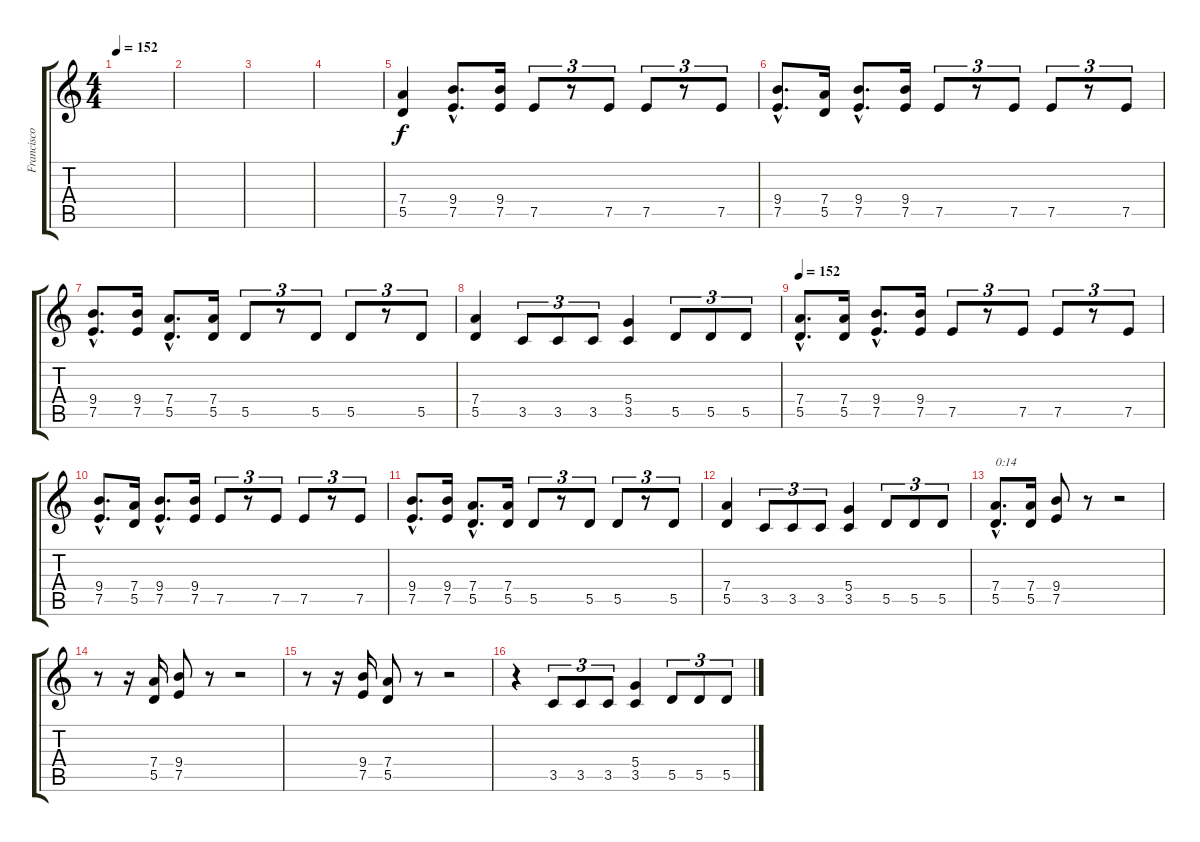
\track ("Francisco \"Tony Hawks\" Cresp" "Francisco ") {instrument overdrivenguitar}
\staff {score tabs}
\tuning (E4 B3 G3 D3 A2 E2) {hide}
\ts (4 4)
\tempo 152
\clef g2
\ks c
|
|
|
|
(7.4 5.5).4 (9.4{hac} 7.5{hac}).8{d} (9.4 7.5).16 7.5.8{tu (3 2)} r.8{tu (3 2)} 7.5.8{tu (3 2)} 7.5.8{tu (3 2)} r.8{tu (3 2)} 7.5.8{tu (3 2)} |
(9.4{hac} 7.5{hac}).8{d} (7.4 5.5).16 (9.4{hac} 7.5{hac}).8{d} (9.4 7.5).16 7.5.8{tu (3 2)} r.8{tu (3 2)} 7.5.8{tu (3 2)} 7.5.8{tu (3 2)} r.8{tu (3 2)} 7.5.8{tu (3 2)} |
(9.4{hac} 7.5{hac}).8{d} (9.4 7.5).16 (7.4{hac} 5.5{hac}).8{d} (7.4 5.5).16 5.5.8{tu (3 2)} r.8{tu (3 2)} 5.5.8{tu (3 2)} 5.5.8{tu (3 2)} r.8{tu (3 2)} 5.5.8{tu (3 2)} |
(7.4 5.5).4 3.5.8{tu (3 2)} 3.5.8{tu (3 2)} 3.5.8{tu (3 2)} (5.4 3.5).4 5.5.8{tu (3 2)} 5.5.8{tu (3 2)} 5.5.8{tu (3 2)} |
\tempo 152
(7.4{hac} 5.5{hac}).8{d} (7.4 5.5).16 (9.4{hac} 7.5{hac}).8{d} (9.4 7.5).16 7.5.8{tu (3 2)} r.8{tu (3 2)} 7.5.8{tu (3 2)} 7.5.8{tu (3 2)} r.8{tu (3 2)} 7.5.8{tu (3 2)} |
(9.4{hac} 7.5{hac}).8{d} (7.4 5.5).16 (9.4{hac} 7.5{hac}).8{d} (9.4 7.5).16 7.5.8{tu (3 2)} r.8{tu (3 2)} 7.5.8{tu (3 2)} 7.5.8{tu (3 2)} r.8{tu (3 2)} 7.5.8{tu (3 2)} |
(9.4{hac} 7.5{hac}).8{d} (9.4 7.5).16 (7.4{hac} 5.5{hac}).8{d} (7.4 5.5).16 5.5.8{tu (3 2)} r.8{tu (3 2)} 5.5.8{tu (3 2)} 5.5.8{tu (3 2)} r.8{tu (3 2)} 5.5.8{tu (3 2)} |
(7.4 5.5).4 3.5.8{tu (3 2)} 3.5.8{tu (3 2)} 3.5.8{tu (3 2)} (5.4 3.5).4 5.5.8{tu (3 2)} 5.5.8{tu (3 2)} 5.5.8{tu (3 2)} |
(7.4{hac} 5.5{hac}).8{d txt "0:14"} (7.4 5.5).16 (9.4 7.5).8 r.8 r.2 |
r.8 r.16 (7.4 5.5).16 (9.4 7.5).8 r.8 r.2 |
r.8 r.16 (9.4 7.5).16 (7.4 5.5).8 r.8 r.2 |
r.4 3.5.8{tu (3 2)} 3.5.8{tu (3 2)} 3.5.8{tu (3 2)} (5.4 3.5).4 5.5.8{tu (3 2)} 5.5.8{tu (3 2)} 5.5.8{tu (3 2)}
